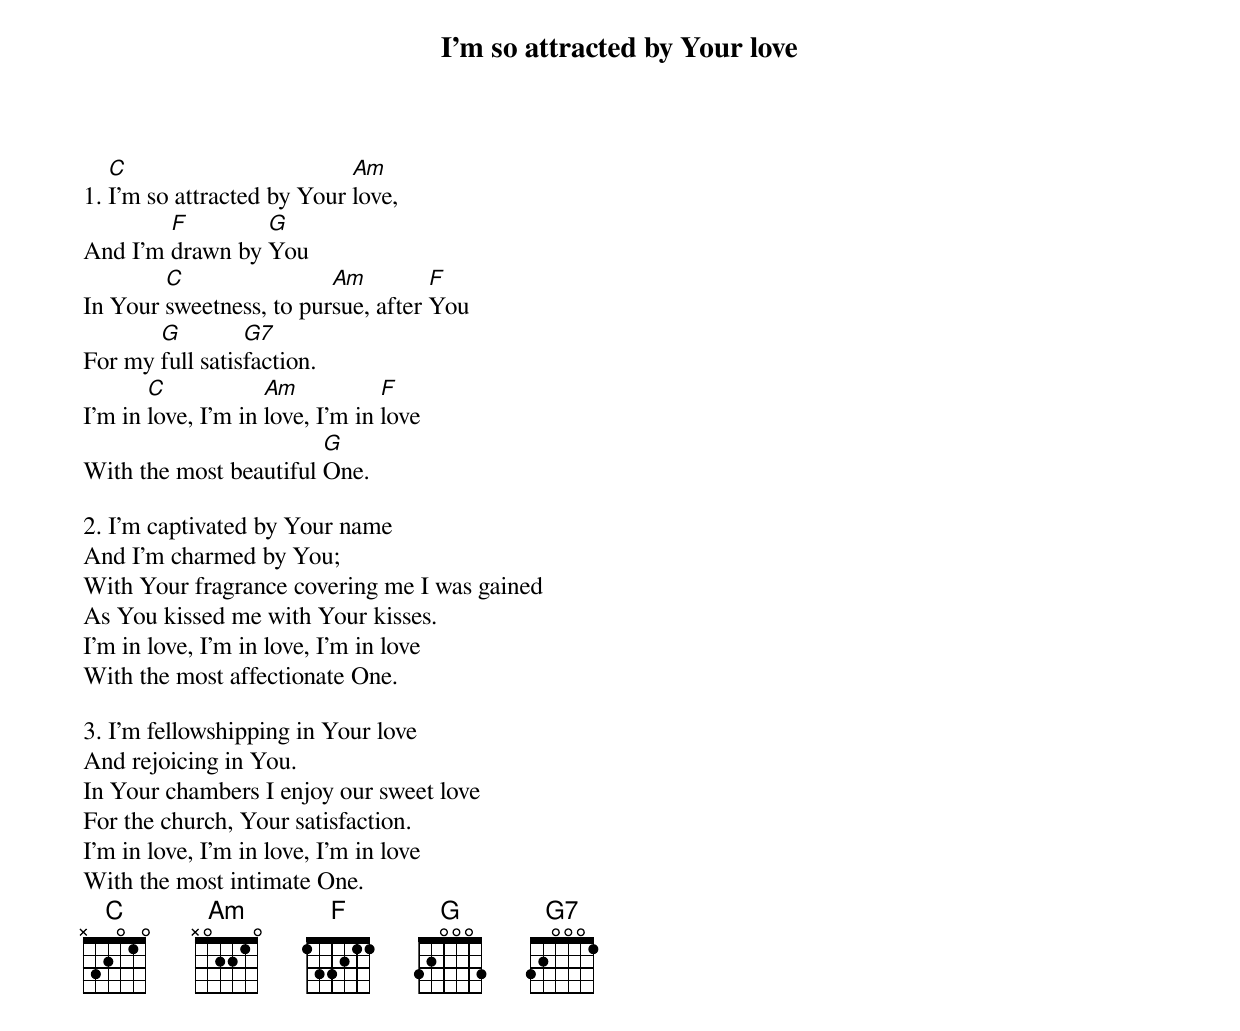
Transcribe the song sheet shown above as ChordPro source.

{t:I'm so attracted by Your love}

1. [C]I'm so attracted by Your [Am]love,
And I'm [F]drawn by [G]You
In Your [C]sweetness, to pur[Am]sue, after [F]You
For my [G]full satis[G7]faction.
I'm in [C]love, I'm in [Am]love, I'm in [F]love
With the most beautiful [G]One.

2. I'm captivated by Your name
And I'm charmed by You;
With Your fragrance covering me I was gained
As You kissed me with Your kisses.
I'm in love, I'm in love, I'm in love
With the most affectionate One.

3. I'm fellowshipping in Your love
And rejoicing in You.
In Your chambers I enjoy our sweet love
For the church, Your satisfaction.
I'm in love, I'm in love, I'm in love
With the most intimate One.
